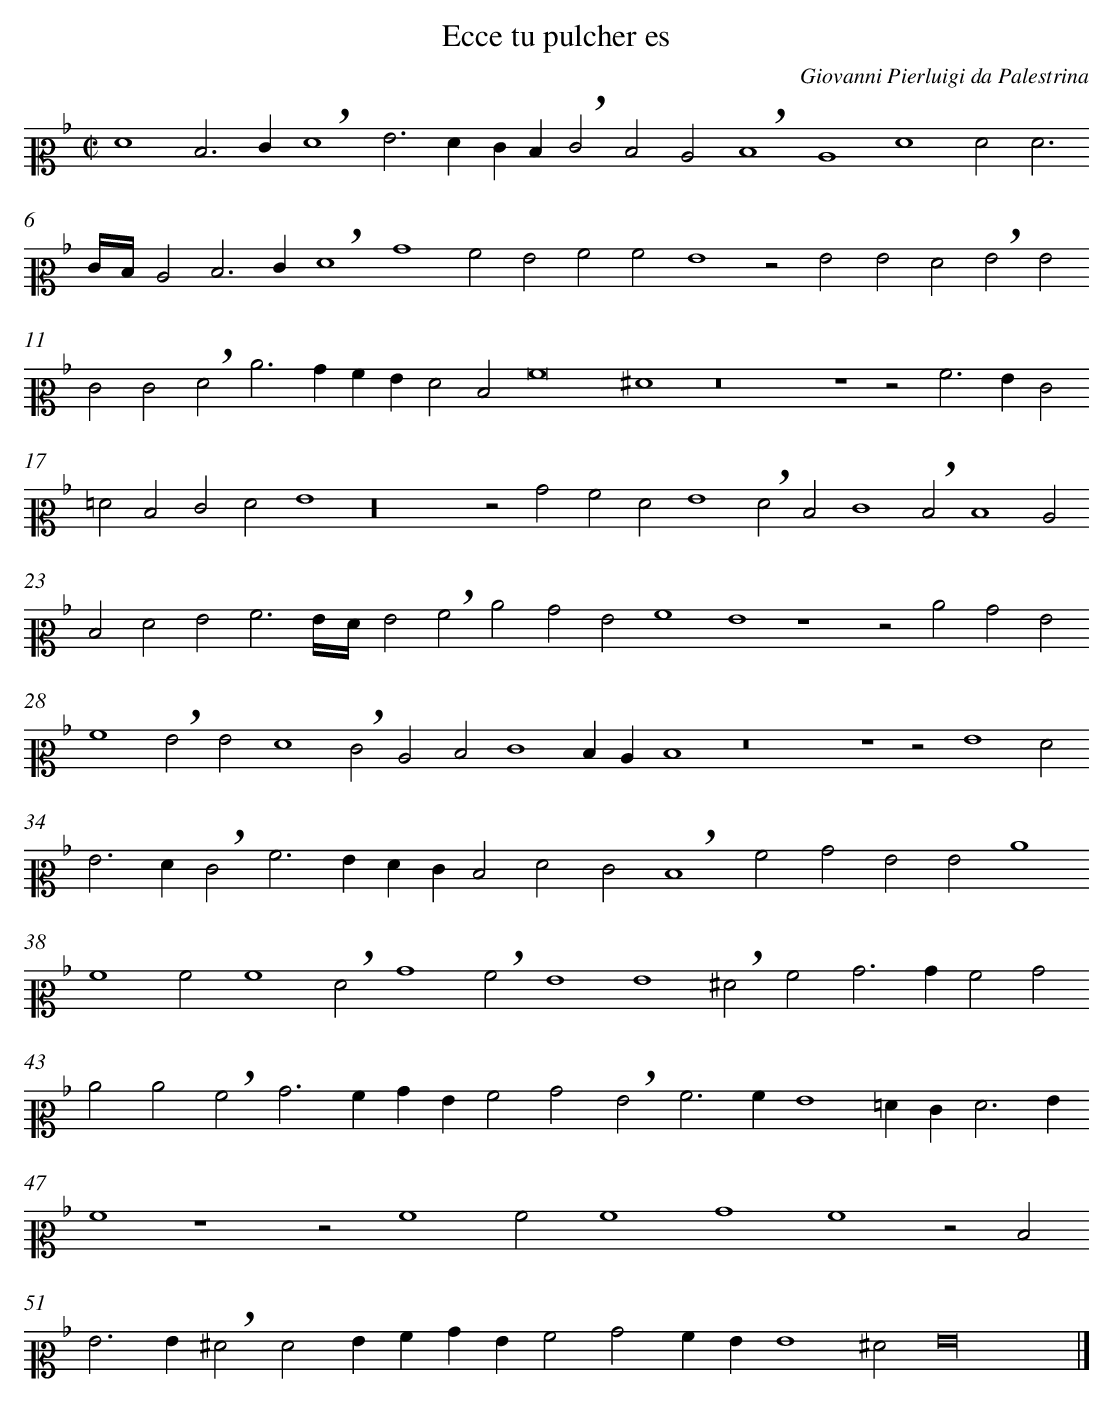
X:1
T: Ecce tu pulcher es
C: Giovanni Pierluigi da Palestrina
L: 1/4
M: C|
K: F clef=C2
F4D3E [|]
!breath!F4G3F [|]
ED!breath!E2D2C2 [|]
!breath!D4C4 [|]
F4F2F3 [|]
E//x//D// x//C2D3E [|]
!breath!F4B4 [|]
A2G2A2A2 [|]
G4z2G2 [|]
G2F2!breath!G2G2 [|]
E2E2!breath!F2c3 [|]
BAGF2D2 [|]
A8 [|]
^F4z8 [|]
z4 [|]
z2A2>G2E2 [|]
=F2D2E2F2 [|]
G4z16 [|]
 [|]
z2B2 [|]
A2F2G4 [|]
!breath!F2D2E4 [|]
!breath!D2D4C2 [|]
D2F2G2A3 [|]
G//x//F// x//G2!breath!A2c2 [|]
B2G2A4 [|]
G4z4 [|]
z2c2B2G2 [|]
A4!breath!G2G2 [|]
F4!breath!E2C2 [|]
D2E4DC [|]
D4z8 [|]
z4 [|]
z2G4F2 [|]
G2>F2!breath!E2A3 [|]
GFED2F2 [|]
E2!breath!D4A2 [|]
B2G2G2c4 [|]
A4A2 [|]
A4!breath!F2B4 [|]
!breath!A2G4 [|]
G4!breath!^F2A2 [|]
B2>B2A2B2 [|]
c2c2!breath!A2B3 [|]
ABGA2B2 [|]
!breath!G2A2>A2G4 [|]
=FE2<F2G [|]
A4z4 [|]
z2A4A2 [|]
A4B4 [|]
A4z2D2 [|]
G2>G2!breath!^F2F2 [|]
GABGA2B2 [|]
AGG4^F2 [|]
G16 |]
